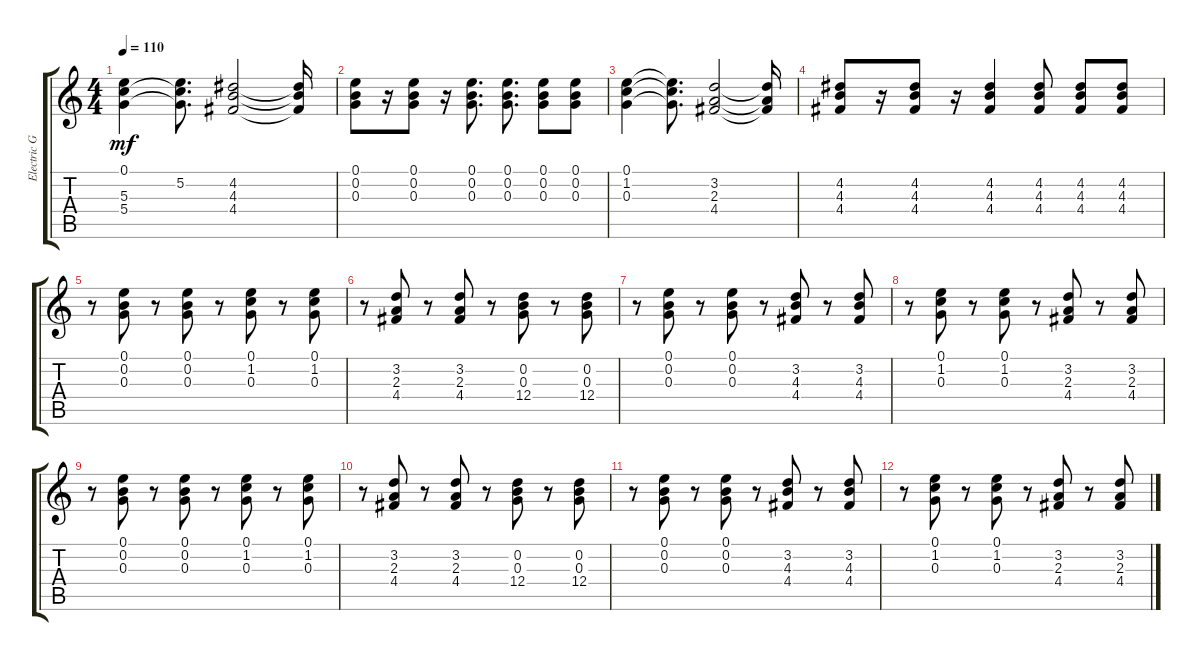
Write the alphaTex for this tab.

\track ("Electric Guitar (Clean)" "Electric G") {instrument electricguitarclean}
\staff {score tabs}
\tuning (E4 B3 G3 D3 A2 E2) {hide}
\ts (4 4)
\tempo 110
\clef g2
\ks c
(0.1 5.3 5.4).4{dy mf} (5.2 5.3{t} 5.4{t}).8{d} (4.2 4.3 4.4).2 (4.2{t} 4.3{t} 4.4{t}).16 |
(0.1 0.2 0.3).8 r.16 (0.1 0.2 0.3).8 r.16 (0.1 0.2 0.3).8{d} (0.1 0.2 0.3).8{d} (0.1 0.2 0.3).8 (0.1 0.2 0.3).8 |
(0.1 1.2 0.3).4 (0.1{t} 1.2{t} 0.3{t}).8{d} (3.2 2.3 4.4).2 (3.2{t} 2.3{t} 4.4{t}).16 |
(4.2 4.3 4.4).8 r.16 (4.2 4.3 4.4).8 r.16 (4.2 4.3 4.4).4 (4.2 4.3 4.4).8 (4.2 4.3 4.4).8 (4.2 4.3 4.4).8 |
r.8 (0.1 0.2 0.3).8 r.8 (0.1 0.2 0.3).8 r.8 (0.1 1.2 0.3).8 r.8 (0.1 1.2 0.3).8 |
r.8 (3.2 2.3 4.4).8 r.8 (3.2 2.3 4.4).8 r.8 (0.2 0.3 12.4).8 r.8 (0.2 0.3 12.4).8 |
r.8 (0.1 0.2 0.3).8 r.8 (0.1 0.2 0.3).8 r.8 (3.2 4.3 4.4).8 r.8 (3.2 4.3 4.4).8 |
r.8 (0.1 1.2 0.3).8 r.8 (0.1 1.2 0.3).8 r.8 (3.2 2.3 4.4).8 r.8 (3.2 2.3 4.4).8 |
r.8 (0.1 0.2 0.3).8 r.8 (0.1 0.2 0.3).8 r.8 (0.1 1.2 0.3).8 r.8 (0.1 1.2 0.3).8 |
r.8 (3.2 2.3 4.4).8 r.8 (3.2 2.3 4.4).8 r.8 (0.2 0.3 12.4).8 r.8 (0.2 0.3 12.4).8 |
r.8 (0.1 0.2 0.3).8 r.8 (0.1 0.2 0.3).8 r.8 (3.2 4.3 4.4).8 r.8 (3.2 4.3 4.4).8 |
r.8 (0.1 1.2 0.3).8 r.8 (0.1 1.2 0.3).8 r.8 (3.2 2.3 4.4).8 r.8 (3.2 2.3 4.4).8
